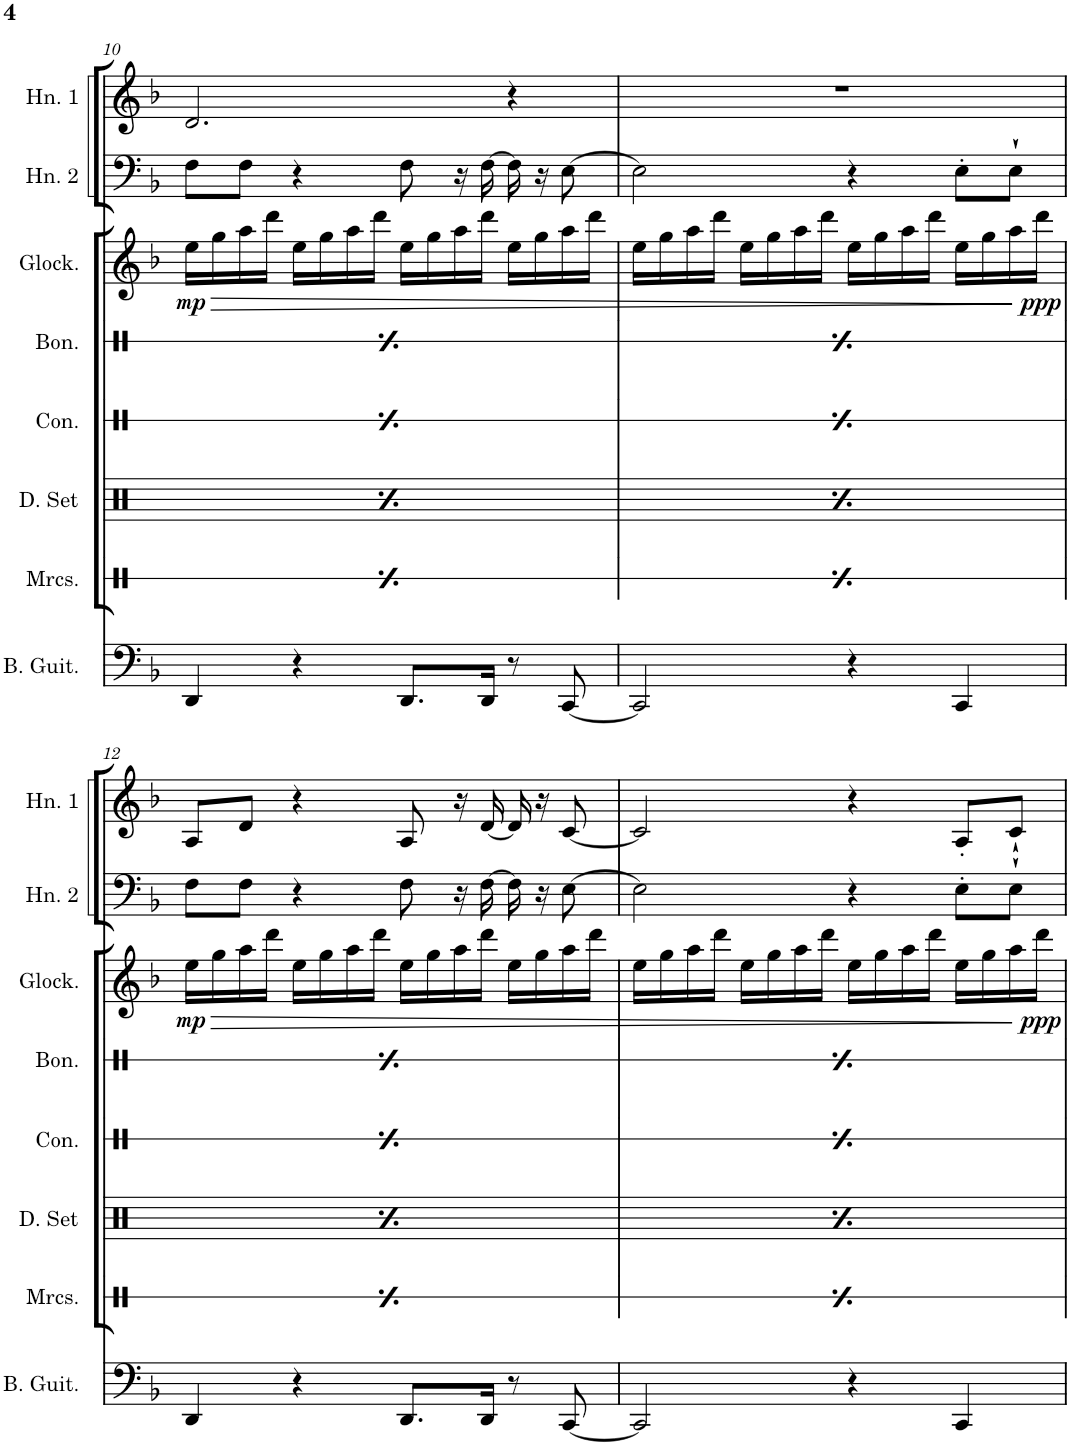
**kern	**kern	**dynam	**kern	**kern	**kern	**kern	**dynam	**kern	**kern	**kern
*part9	*part8	*part8	*part7	*part6	*part5	*part4	*part4	*part3	*part2	*part1
*staff9	*staff8	*staff8	*staff7	*staff6	*staff5	*staff4	*staff4	*staff3	*staff2	*staff1
*I"Bass Guitar	*I"Maracas	*	*I"Drumset	*I"Congas	*I"Bongos	*I"Glockenspiel	*	*I"Horn 2	*I"Horn 1	*I"Ocarina
*I'B. Guit.	*I'Mrcs.	*	*I'D. Set	*I'Con.	*I'Bon.	*I'Glock.	*	*I'Hn. 2	*I'Hn. 1	*I'Oc.
!!LO:PB:g=z
*clefF4	*clefX	*	*clefX	*clefX	*clefX	*clefG2	*	*clefF4	*clefG2	*clefG2
*	*	*	*	*	*	*	*	*Trd4c7	*Trd4c7	*
*k[b-]	*k[]	*	*k[]	*k[]	*k[]	*k[b-]	*	*k[b-]	*k[b-]	*k[b-]
*M4/4	*M4/4	*	*M4/4	*M4/4	*M4/4	*M4/4	*	*M4/4	*M4/4	*M4/4
*met(c)	*met(c)	*	*met(c)	*met(c)	*met(c)	*met(c)	*	*met(c)	*met(c)	*met(c)
=10	=10	=10	=10	=10	=10	=10	=10	=10	=10	=10
!	!	!LO:DY:b	!	!	!	!	!LO:HP:b	!	!	!
!	!	!	!	!	!	!	!LO:DY:n=1:b	!	!	!
4DD/	8Re^/L	pp	4r	4r	16Rd/LL	16ee\LL	> mp	8F\L	2.d/	1r
.	.	.	.	.	16Rd/	16gg\	.	.	.	.
.	8Re/	.	.	.	16Rd/	16aa\	.	8F\J	.	.
.	.	.	.	.	16Rd/JJ	16ddd\JJ	.	.	.	.
4r	8Re/	.	4R/	8Rf/	8r	16ee\LL	.	4r	.	.
.	.	.	.	.	.	16gg\	.	.	.	.
.	8Re/J	.	.	8r	8Rd/	16aa\	.	.	.	.
.	.	.	.	.	.	16ddd\JJ	.	.	.	.
8.DD/L	8Re^/L	.	8Rdd/L	8Rf/L	2r	16ee\LL	.	8F\	.	.
.	.	.	.	.	.	16gg\	.	.	.	.
.	8Re/	.	8Rdd/J	8Rd/J	.	16aa\	.	16r	.	.
16DD/Jk	.	.	.	.	.	16ddd\JJ	.	[16F\	.	.
8r	8Re/	.	4R/	4Rf/	.	16ee\LL	.	16F\]	4r	.
.	.	.	.	.	.	16gg\	.	16r	.	.
[8CC/	8Re/J	.	.	.	.	16aa\	.	[8E\	.	.
.	.	.	.	.	.	16ddd\JJ	.	.	.	.
=11	=11	=11	=11	=11	=11	=11	=11	=11	=11	=11
!	!	!LO:DY:b	!	!	!	!	!	!	!	!
2CC/]	8Re^/L	pp	4r	4r	16Rd/LL	16ee\LL	.	2E\]	1r	1r
.	.	.	.	.	16Rd/	16gg\	.	.	.	.
.	8Re/	.	.	.	16Rd/	16aa\	.	.	.	.
.	.	.	.	.	16Rd/JJ	16ddd\JJ	.	.	.	.
.	8Re/	.	4R/	8Rf/	8r	16ee\LL	.	.	.	.
.	.	.	.	.	.	16gg\	.	.	.	.
.	8Re/J	.	.	8r	8Rd/	16aa\	.	.	.	.
.	.	.	.	.	.	16ddd\JJ	.	.	.	.
4r	8Re^/L	.	8Rdd/L	8Rf/L	2r	16ee\LL	.	4r	.	.
.	.	.	.	.	.	16gg\	.	.	.	.
.	8Re/	.	8Rdd/J	8Rd/J	.	16aa\	.	.	.	.
.	.	.	.	.	.	16ddd\JJ	.	.	.	.
4CC/	8Re/	.	4R/	4Rf/	.	16ee\LL	.	8E'\L	.	.
.	.	.	.	.	.	16gg\	.	.	.	.
.	8Re/J	.	.	.	.	16aa\	.	8E`\J	.	.
!	!	!	!	!	!	!	!LO:DY:n=1:b	!	!	!
.	.	.	.	.	.	16ddd\JJ	] ppp	.	.	.
!!LO:LB:g=z
=12	=12	=12	=12	=12	=12	=12	=12	=12	=12	=12
!	!	!LO:DY:b	!	!	!	!	!LO:HP:b	!	!	!
!	!	!	!	!	!	!	!LO:DY:n=1:b	!	!	!
4DD/	8Re^/L	pp	4r	4r	16Rd/LL	16ee\LL	> mp	8F\L	8A/L	1r
.	.	.	.	.	16Rd/	16gg\	.	.	.	.
.	8Re/	.	.	.	16Rd/	16aa\	.	8F\J	8d/J	.
.	.	.	.	.	16Rd/JJ	16ddd\JJ	.	.	.	.
4r	8Re/	.	4R/	8Rf/	8r	16ee\LL	.	4r	4r	.
.	.	.	.	.	.	16gg\	.	.	.	.
.	8Re/J	.	.	8r	8Rd/	16aa\	.	.	.	.
.	.	.	.	.	.	16ddd\JJ	.	.	.	.
8.DD/L	8Re^/L	.	8Rdd/L	8Rf/L	2r	16ee\LL	.	8F\	8A/	.
.	.	.	.	.	.	16gg\	.	.	.	.
.	8Re/	.	8Rdd/J	8Rd/J	.	16aa\	.	16r	16r	.
16DD/Jk	.	.	.	.	.	16ddd\JJ	.	[16F\	[16d/	.
8r	8Re/	.	4R/	4Rf/	.	16ee\LL	.	16F\]	16d/]	.
.	.	.	.	.	.	16gg\	.	16r	16r	.
[8CC/	8Re/J	.	.	.	.	16aa\	.	[8E\	[8c/	.
.	.	.	.	.	.	16ddd\JJ	.	.	.	.
=13	=13	=13	=13	=13	=13	=13	=13	=13	=13	=13
!	!	!LO:DY:b	!	!	!	!	!	!	!	!
2CC/]	8Re^/L	pp	4r	4r	16Rd/LL	16ee\LL	.	2E\]	2c/]	1r
.	.	.	.	.	16Rd/	16gg\	.	.	.	.
.	8Re/	.	.	.	16Rd/	16aa\	.	.	.	.
.	.	.	.	.	16Rd/JJ	16ddd\JJ	.	.	.	.
.	8Re/	.	4R/	8Rf/	8r	16ee\LL	.	.	.	.
.	.	.	.	.	.	16gg\	.	.	.	.
.	8Re/J	.	.	8r	8Rd/	16aa\	.	.	.	.
.	.	.	.	.	.	16ddd\JJ	.	.	.	.
4r	8Re^/L	.	8Rdd/L	8Rf/L	2r	16ee\LL	.	4r	4r	.
.	.	.	.	.	.	16gg\	.	.	.	.
.	8Re/	.	8Rdd/J	8Rd/J	.	16aa\	.	.	.	.
.	.	.	.	.	.	16ddd\JJ	.	.	.	.
4CC/	8Re/	.	4R/	4Rf/	.	16ee\LL	.	8E'\L	8A'/L	.
.	.	.	.	.	.	16gg\	.	.	.	.
.	8Re/J	.	.	.	.	16aa\	.	8E`\J	8c`/J	.
!	!	!	!	!	!	!	!LO:DY:n=1:b	!	!	!
.	.	.	.	.	.	16ddd\JJ	] ppp	.	.	.
=	=	=	=	=	=	=	=	=	=	=
*-	*-	*-	*-	*-	*-	*-	*-	*-	*-	*-
